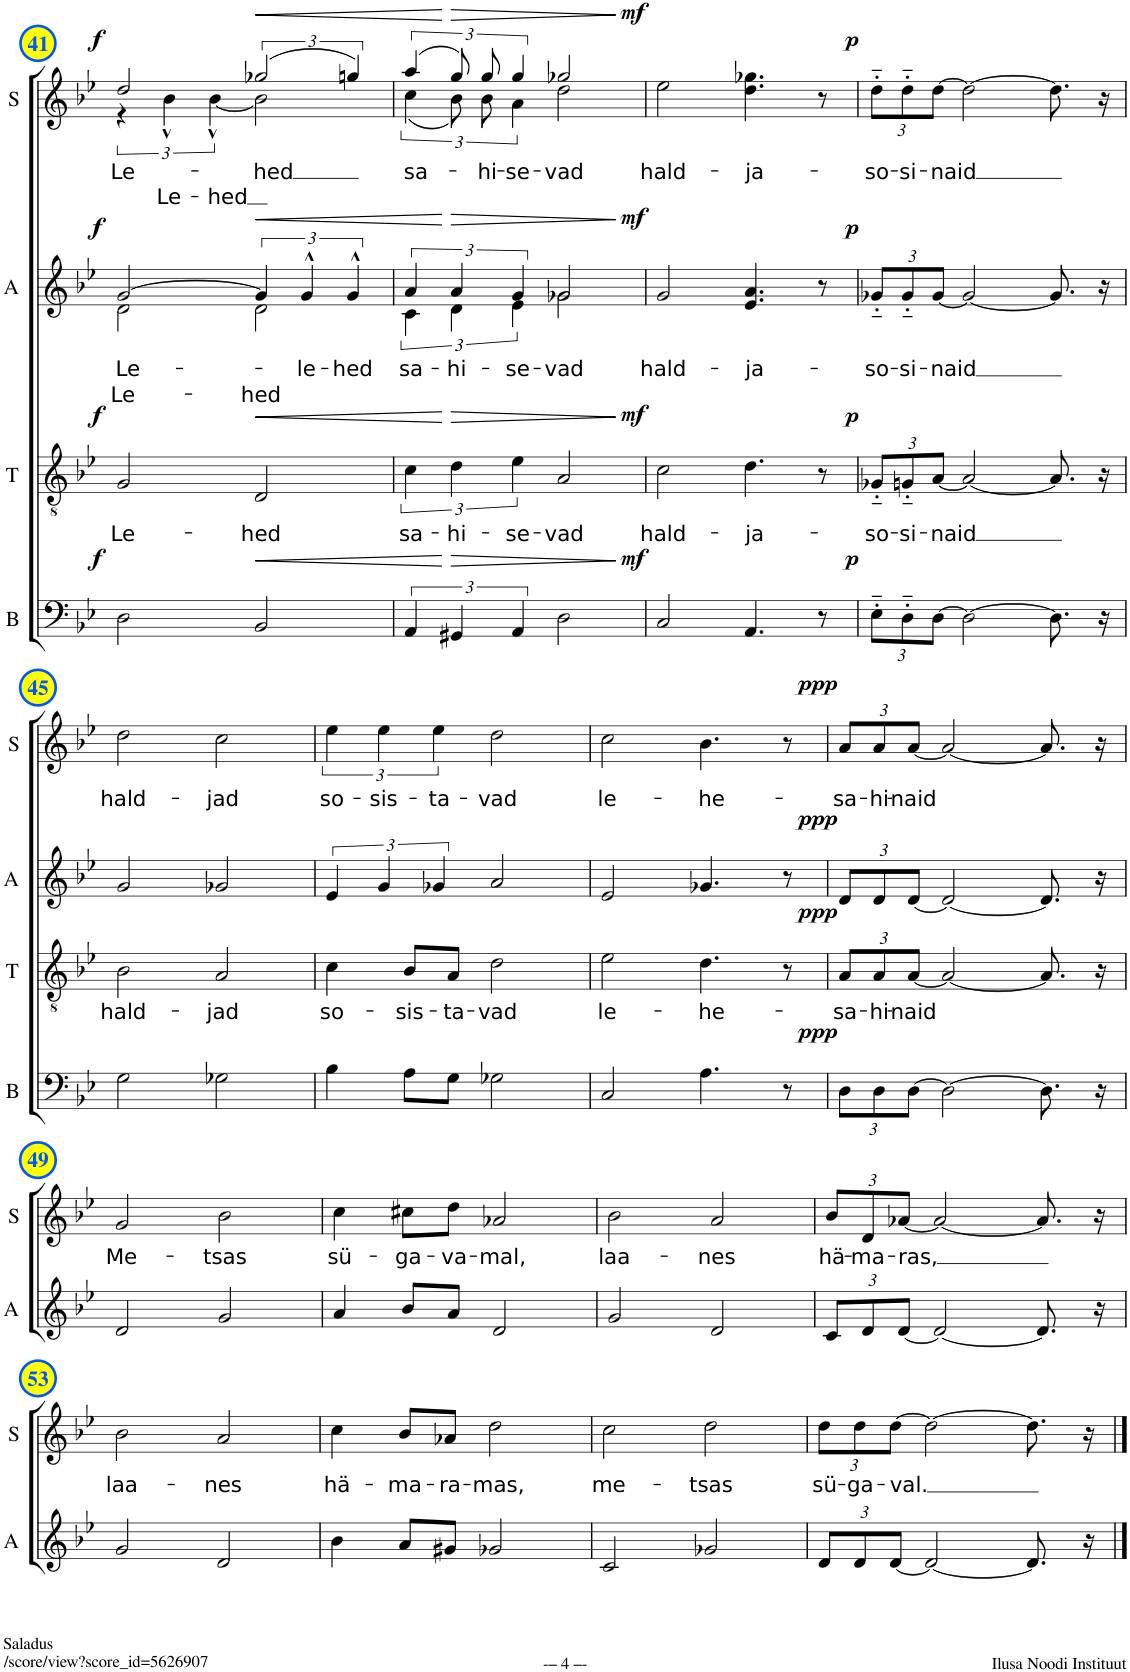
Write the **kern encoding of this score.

**kern	**dynam	**kern	**text	**dynam	**kern	**text	**text	**dynam	**kern	**text	**text	**dynam
*part4	*part4	*part3	*part3	*part3	*part2	*part2	*part2	*part2	*part1	*part1	*part1	*part1
*staff4	*staff4	*staff3	*staff3	*staff3	*staff2	*staff2	*staff2	*staff2	*staff1	*staff1	*staff1	*staff1
*I"B	*	*I"T	*	*	*I"A	*	*	*	*I"S	*	*	*
*I'B	*	*I'T	*	*	*I'A	*	*	*	*I'S	*	*	*
!!LO:PB:g=z
*clefF4	*	*clefGv2	*	*	*clefG2	*	*	*	*clefG2	*	*	*
*	*	*	*	*	*Trd1c2	*	*	*	*	*	*	*
*k[b-e-]	*	*k[b-e-]	*	*	*k[b-e-]	*	*	*	*k[b-e-]	*	*	*
*M4/4	*	*M4/4	*	*	*M4/4	*	*	*	*M4/4	*	*	*
=41	=41	=41	=41	=41	=41	=41	=41	=41	=41	=41	=41	=41
!	!	!	!LO:LY:b	!	!	!LO:LY:b	!	!	!	!	!	!
*	*	*	*	*	*^	*	*	*	*	*	*	*
!	!LO:DY:a	!	!	!LO:DY:a	!	!	!	!LO:LY:b	!LO:DY:a	!	!LO:LY:b	!	!LO:DY:a
*	*	*	*	*	*	*	*	*	*	*^	*	*	*
2D\	f	2G/	Le-	f	[2g/	2d\	.	Le-	f	2dd/	6r	Le-	.	f
!	!	!	!	!	!	!	!	!	!	!	!	!	!LO:LY:b	!
.	.	.	.	.	.	.	.	.	.	.	6b-^^\	.	Le-	.
!	!	!	!	!	!	!	!	!	!	!	!	!	!LO:LY:b	!
.	.	.	.	.	.	.	.	.	.	.	[6b-^^\	.	-hed	.
!	!LO:HP:b	!	!LO:LY:b	!LO:HP:b	!	!	!	!LO:LY:b	!LO:HP:b	!	!	!LO:LY:b	!	!LO:HP:b
2BB-/	<	2D/	-hed	<	6g/]	2d\	.	-hed	<	(3gg-X/	2b-\]	-hed	.	<
!	!	!	!	!	!	!	!LO:LY:b	!	!	!	!	!	!	!
.	.	.	.	.	6g^^/	.	-le-	.	.	.	.	.	.	.
!	!	!	!	!	!	!	!LO:LY:b	!	!	!	!	!	!	!
.	.	.	.	.	6g^^/	.	-hed	.	.	6ggn/)	.	.	.	.
=42	=42	=42	=42	=42	=42	=42	=42	=42	=42	=42	=42	=42	=42	=42
!	!	!	!LO:LY:b	!	!	!	!LO:LY:b	!	!	!	!	!LO:LY:b	!	!
6AA/	.	6c\	sa-	.	6a/	6c\	sa-	.	.	(6aa/	(6cc\	sa-	.	.
!	!LO:HP:n=1:b	!	!LO:LY:b	!LO:HP:n=1:b	!	!	!LO:LY:b	!	!LO:HP:n=1:b	!	!	!	!	!LO:HP:n=1:b
6GG#X/	[ >	6d\	-hi-	[ >	6a/	6d\	-hi-	.	[ >	12gg/)	12b-\)	.	.	[ >
!	!	!	!	!	!	!	!	!	!	!	!	!LO:LY:b	!	!
.	.	.	.	.	.	.	.	.	.	12gg/	12b-\	-hi-	.	.
!	!	!	!LO:LY:b	!	!	!	!LO:LY:b	!	!	!	!	!LO:LY:b	!	!
6AA/	.	6e-\	-se-	.	6g/	6e-\	-se-	.	.	6gg/	6a\	-se-	.	.
!	!	!	!LO:LY:b	!	!	!	!LO:LY:b	!	!	!	!	!LO:LY:b	!	!
2D\	.	2A/	-vad	.	2g-X/	2g-\	-vad	.	.	2gg-X/	2dd\	-vad	.	.
*	*	*	*	*	*v	*v	*	*	*	*	*	*	*	*
*	*	*	*	*	*	*	*	*	*v	*v	*	*	*
.	]	.	.	]	.	.	.	]	.	.	.	]
=43	=43	=43	=43	=43	=43	=43	=43	=43	=43	=43	=43	=43
!	!LO:DY:a	!	!LO:LY:b	!LO:DY:a	!	!LO:LY:b	!	!LO:DY:a	!	!LO:LY:b	!	!LO:DY:a
2C/	mf	2c\	hald-	mf	2g/	hald-	.	mf	2ee-\	hald-	.	mf
!	!	!	!LO:LY:b	!	!	!LO:LY:b	!	!	!	!LO:LY:b	!	!
4.AA/	.	4.d\	-ja-	.	4.e-/ 4.a/	-ja-	.	.	4.dd\ 4.gg-X\	-ja-	.	.
8r	.	8r	.	.	8r	.	.	.	8r	.	.	.
=44	=44	=44	=44	=44	=44	=44	=44	=44	=44	=44	=44	=44
*Xbrackettup	*	*Xbrackettup	*	*	*	*	*	*	*	*	*	*
!	!	!	!LO:LY:b	!	!	!	!	!	!	!	!	!
*	*	*	*	*	*Xbrackettup	*	*	*	*	*	*	*
!	!	!	!	!	!	!LO:LY:b	!	!	!	!	!	!
*	*	*	*	*	*	*	*	*	*Xbrackettup	*	*	*
!	!LO:DY:a	!	!	!LO:DY:a	!	!	!	!LO:DY:a	!	!LO:LY:b	!	!LO:DY:a
12E-'~\L	p	12G-X'~/L	-so-	p	12g-X'~/L	-so-	.	p	12dd'~\L	-so-	.	p
!	!	!	!LO:LY:b	!	!	!LO:LY:b	!	!	!	!LO:LY:b	!	!
12D'~\	.	12Gn'~/	-si-	.	12g-'~/	-si-	.	.	12dd'~\	-si-	.	.
!	!	!	!LO:LY:b	!	!	!LO:LY:b	!	!	!	!LO:LY:b	!	!
[12D\J	.	[12A/J	-naid	.	[12g-/J	-naid	.	.	[12dd\J	-naid	.	.
2D\_	.	2A/_	.	.	2g-/_	.	.	.	2dd\_	.	.	.
8.D\]	.	8.A/]	.	.	8.g-/]	.	.	.	8.dd\]	.	.	.
16r	.	16r	.	.	16r	.	.	.	16r	.	.	.
!!LO:LB:g=z
=45	=45	=45	=45	=45	=45	=45	=45	=45	=45	=45	=45	=45
!	!	!	!LO:LY:b	!	!	!	!	!	!	!LO:LY:b	!	!
2G\	.	2B-\	hald-	.	2g/	.	.	.	2dd\	hald-	.	.
!	!	!	!LO:LY:b	!	!	!	!	!	!	!LO:LY:b	!	!
2G-X\	.	2A/	-jad	.	2g-X/	.	.	.	2cc\	-jad	.	.
=46	=46	=46	=46	=46	=46	=46	=46	=46	=46	=46	=46	=46
!	!	!	!LO:LY:b	!	!	!	!	!	!	!	!	!
*	*	*	*	*	*brackettup	*	*	*	*brackettup	*	*	*
!	!	!	!	!	!	!	!	!	!	!LO:LY:b	!	!
4B-\	.	4c\	so-	.	6e-/	.	.	.	6ee-\	so-	.	.
!	!	!	!	!	!	!	!	!	!	!LO:LY:b	!	!
.	.	.	.	.	6g/	.	.	.	6ee-\	-sis-	.	.
!	!	!	!LO:LY:b	!	!	!	!	!	!	!	!	!
8A\L	.	8B-/L	-sis-	.	.	.	.	.	.	.	.	.
!	!	!	!	!	!	!	!	!	!	!LO:LY:b	!	!
.	.	.	.	.	6g-X/	.	.	.	6ee-\	-ta-	.	.
!	!	!	!LO:LY:b	!	!	!	!	!	!	!	!	!
8G\J	.	8A/J	-ta-	.	.	.	.	.	.	.	.	.
!	!	!	!LO:LY:b	!	!	!	!	!	!	!LO:LY:b	!	!
2G-X\	.	2d\	-vad	.	2a/	.	.	.	2dd\	-vad	.	.
=47	=47	=47	=47	=47	=47	=47	=47	=47	=47	=47	=47	=47
!	!	!	!LO:LY:b	!	!	!	!	!	!	!LO:LY:b	!	!
2C/	.	2e-\	le-	.	2e-/	.	.	.	2cc\	le-	.	.
!	!	!	!LO:LY:b	!	!	!	!	!	!	!LO:LY:b	!	!
4.A\	.	4.d\	-he-	.	4.g-X/	.	.	.	4.b-\	-he-	.	.
8r	.	8r	.	.	8r	.	.	.	8r	.	.	.
=48	=48	=48	=48	=48	=48	=48	=48	=48	=48	=48	=48	=48
!	!	!	!LO:LY:b	!	!	!	!	!	!	!	!	!
*	*	*	*	*	*Xbrackettup	*	*	*	*Xbrackettup	*	*	*
!	!LO:DY:a	!	!	!LO:DY:a	!	!	!	!LO:DY:a	!	!LO:LY:b	!	!LO:DY:a
12D\L	ppp	12A/L	-sa-	ppp	12d/L	.	.	ppp	12a/L	-sa-	.	ppp
!	!	!	!LO:LY:b	!	!	!	!	!	!	!LO:LY:b	!	!
12D\	.	12A/	-hi-	.	12d/	.	.	.	12a/	-hi-	.	.
!	!	!	!LO:LY:b	!	!	!	!	!	!	!LO:LY:b	!	!
[12D\J	.	[12A/J	-naid	.	[12d/J	.	.	.	[12a/J	-naid	.	.
2D\_	.	2A/_	.	.	2d/_	.	.	.	2a/_	.	.	.
8.D\]	.	8.A/]	.	.	8.d/]	.	.	.	8.a/]	.	.	.
16r	.	16r	.	.	16r	.	.	.	16r	.	.	.
!!LO:LB:g=z
=49	=49	=49	=49	=49	=49	=49	=49	=49	=49	=49	=49	=49
!	!	!	!	!	!	!LO:LY:b	!	!	!	!LO:LY:b	!	!
1r	.	1r	.	.	2d/	Me-	.	.	2g/	Me-	.	.
!	!	!	!	!	!	!LO:LY:b	!	!	!	!LO:LY:b	!	!
.	.	.	.	.	2g/	-tsas	.	.	2b-\	-tsas	.	.
=50	=50	=50	=50	=50	=50	=50	=50	=50	=50	=50	=50	=50
!	!	!	!	!	!	!LO:LY:b	!	!	!	!LO:LY:b	!	!
1r	.	1r	.	.	4a/	sü-	.	.	4cc\	sü-	.	.
!	!	!	!	!	!	!LO:LY:b	!	!	!	!LO:LY:b	!	!
.	.	.	.	.	8b-/L	-ga-	.	.	8cc#X\L	-ga-	.	.
!	!	!	!	!	!	!LO:LY:b	!	!	!	!LO:LY:b	!	!
.	.	.	.	.	8a/J	-va-	.	.	8dd\J	-va-	.	.
!	!	!	!	!	!	!LO:LY:b	!	!	!	!LO:LY:b	!	!
.	.	.	.	.	2d/	-mal,	.	.	2a-X/	-mal,	.	.
=51	=51	=51	=51	=51	=51	=51	=51	=51	=51	=51	=51	=51
!	!	!	!	!	!	!LO:LY:b	!	!	!	!LO:LY:b	!	!
1r	.	1r	.	.	2g/	laa-	.	.	2b-\	laa-	.	.
!	!	!	!	!	!	!LO:LY:b	!	!	!	!LO:LY:b	!	!
.	.	.	.	.	2d/	-nes	.	.	2a/	-nes	.	.
=52	=52	=52	=52	=52	=52	=52	=52	=52	=52	=52	=52	=52
!	!	!	!	!	!	!LO:LY:b	!	!	!	!LO:LY:b	!	!
1r	.	1r	.	.	12c/L	hä-	.	.	12b-/L	hä-	.	.
!	!	!	!	!	!	!LO:LY:b	!	!	!	!LO:LY:b	!	!
.	.	.	.	.	12d/	-ma-	.	.	12d/	-ma-	.	.
!	!	!	!	!	!	!LO:LY:b	!	!	!	!LO:LY:b	!	!
.	.	.	.	.	[12d/J	-ras,	.	.	[12a-X/J	-ras,	.	.
.	.	.	.	.	2d/_	.	.	.	2a-/_	.	.	.
.	.	.	.	.	8.d/]	.	.	.	8.a-/]	.	.	.
.	.	.	.	.	16r	.	.	.	16r	.	.	.
!!LO:LB:g=z
=53	=53	=53	=53	=53	=53	=53	=53	=53	=53	=53	=53	=53
!	!	!	!	!	!	!LO:LY:b	!	!	!	!LO:LY:b	!	!
1r	.	1r	.	.	2g/	laa-	.	.	2b-\	laa-	.	.
!	!	!	!	!	!	!LO:LY:b	!	!	!	!LO:LY:b	!	!
.	.	.	.	.	2d/	-nes	.	.	2a/	-nes	.	.
=54	=54	=54	=54	=54	=54	=54	=54	=54	=54	=54	=54	=54
!	!	!	!	!	!	!LO:LY:b	!	!	!	!LO:LY:b	!	!
1r	.	1r	.	.	4b-\	hä-	.	.	4cc\	hä-	.	.
!	!	!	!	!	!	!LO:LY:b	!	!	!	!LO:LY:b	!	!
.	.	.	.	.	8a/L	-ma-	.	.	8b-/L	-ma-	.	.
!	!	!	!	!	!	!LO:LY:b	!	!	!	!LO:LY:b	!	!
.	.	.	.	.	8g#X/J	-ra-	.	.	8a-X/J	-ra-	.	.
!	!	!	!	!	!	!LO:LY:b	!	!	!	!LO:LY:b	!	!
.	.	.	.	.	2g-X/	-mas,	.	.	2dd\	-mas,	.	.
=55	=55	=55	=55	=55	=55	=55	=55	=55	=55	=55	=55	=55
!	!	!	!	!	!	!LO:LY:b	!	!	!	!LO:LY:b	!	!
1r	.	1r	.	.	2c/	me-	.	.	2cc\	me-	.	.
!	!	!	!	!	!	!LO:LY:b	!	!	!	!LO:LY:b	!	!
.	.	.	.	.	2g-X/	-tsas	.	.	2dd\	-tsas	.	.
=56	=56	=56	=56	=56	=56	=56	=56	=56	=56	=56	=56	=56
!	!	!	!	!	!	!LO:LY:b	!	!	!	!LO:LY:b	!	!
1r	.	1r	.	.	12d/L	sü-	.	.	12dd\L	sü-	.	.
!	!	!	!	!	!	!LO:LY:b	!	!	!	!LO:LY:b	!	!
.	.	.	.	.	12d/	-ga-	.	.	12dd\	-ga-	.	.
!	!	!	!	!	!	!LO:LY:b	!	!	!	!LO:LY:b	!	!
.	.	.	.	.	[12d/J	-val.	.	.	[12dd\J	-val.	.	.
.	.	.	.	.	2d/_	.	.	.	2dd\_	.	.	.
.	.	.	.	.	8.d/]	.	.	.	8.dd\]	.	.	.
.	.	.	.	.	16r	.	.	.	16r	.	.	.
==	==	==	==	==	==	==	==	==	==	==	==	==
*-	*-	*-	*-	*-	*-	*-	*-	*-	*-	*-	*-	*-
